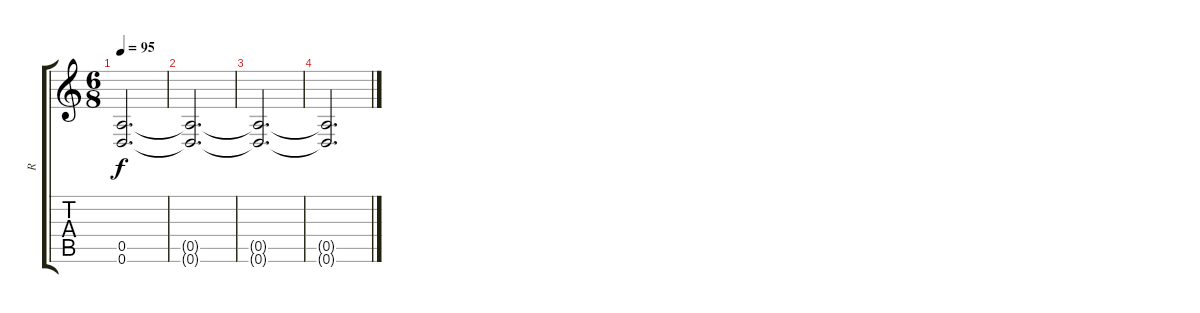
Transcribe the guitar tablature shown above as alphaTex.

\track ("R" "R") {instrument distortionguitar}
\staff {score tabs}
\tuning (E4 B3 G3 D3 A2 D2) {hide}
\ts (6 8)
\tempo 95
\clef g2
\ks c
(0.5{t} 0.6{t}).2{d dy f} |
(0.5{t} 0.6{t}).2{d} |
(0.5{t} 0.6{t}).2{d} |
(0.5{t} 0.6{t}).2{d}
